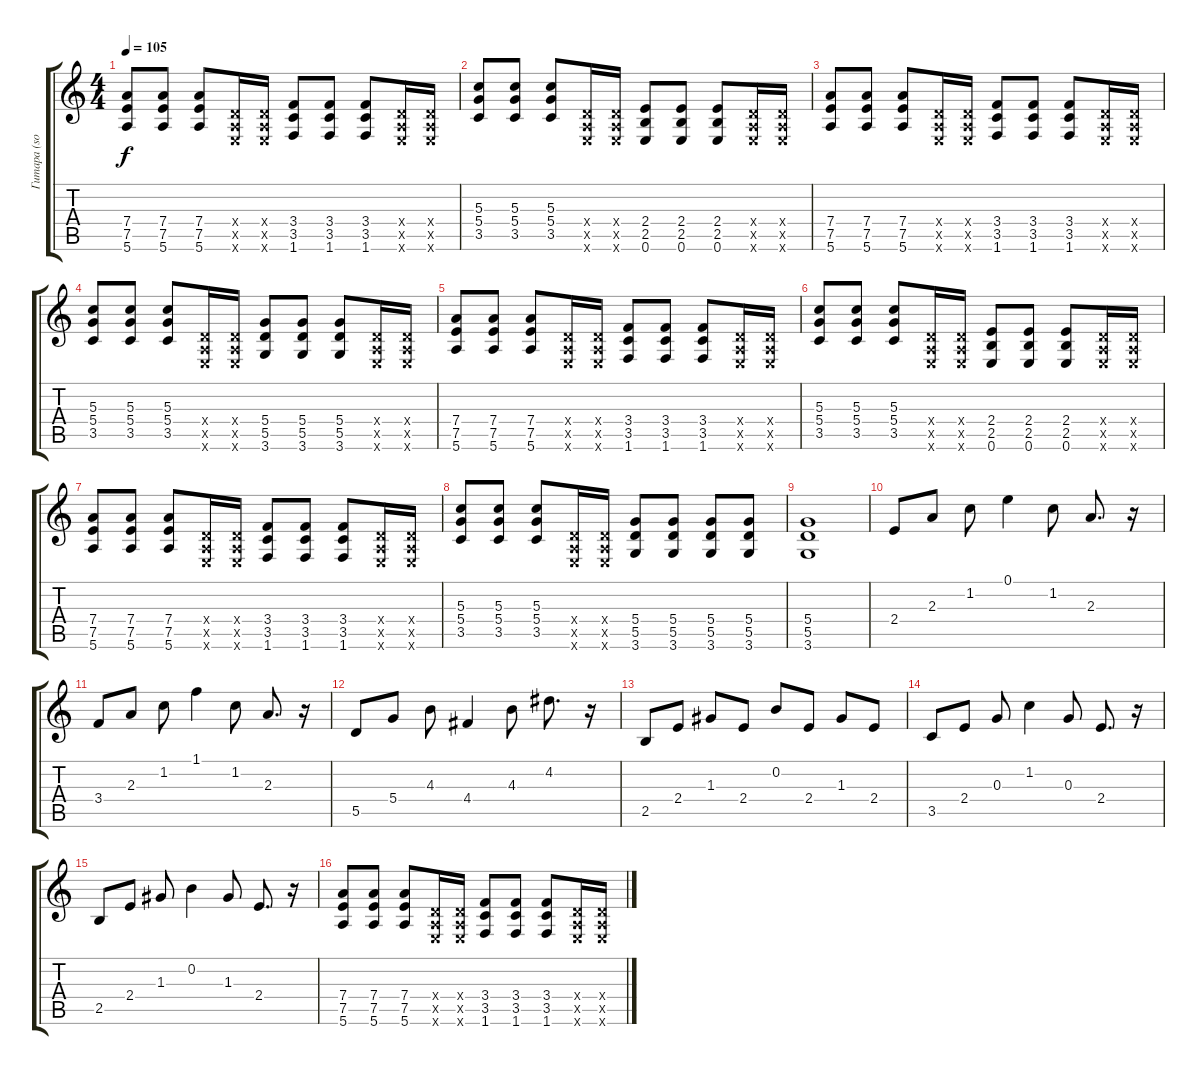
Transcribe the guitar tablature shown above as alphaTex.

\track ("Гитара (soft distortion)" "Гитара (so") {instrument distortionguitar}
\staff {score tabs}
\tuning (E4 B3 G3 D3 A2 E2) {hide}
\ts (4 4)
\tempo 105
\clef g2
\ks c
(7.4 7.5 5.6).8{dy f} (7.4 7.5 5.6).8 (7.4 7.5 5.6).8 (0.4{x} 0.5{x} 0.6{x}).16 (0.4{x} 0.5{x} 0.6{x}).16 (3.4 3.5 1.6).8 (3.4 3.5 1.6).8 (3.4 3.5 1.6).8 (0.4{x} 0.5{x} 0.6{x}).16 (0.4{x} 0.5{x} 0.6{x}).16 |
(5.3 5.4 3.5).8 (5.3 5.4 3.5).8 (5.3 5.4 3.5).8 (0.4{x} 0.5{x} 0.6{x}).16 (0.4{x} 0.5{x} 0.6{x}).16 (2.4 2.5 0.6).8 (2.4 2.5 0.6).8 (2.4 2.5 0.6).8 (0.4{x} 0.5{x} 0.6{x}).16 (0.4{x} 0.5{x} 0.6{x}).16 |
(7.4 7.5 5.6).8 (7.4 7.5 5.6).8 (7.4 7.5 5.6).8 (0.4{x} 0.5{x} 0.6{x}).16 (0.4{x} 0.5{x} 0.6{x}).16 (3.4 3.5 1.6).8 (3.4 3.5 1.6).8 (3.4 3.5 1.6).8 (0.4{x} 0.5{x} 0.6{x}).16 (0.4{x} 0.5{x} 0.6{x}).16 |
(5.3 5.4 3.5).8 (5.3 5.4 3.5).8 (5.3 5.4 3.5).8 (0.4{x} 0.5{x} 0.6{x}).16 (0.4{x} 0.5{x} 0.6{x}).16 (5.4 5.5 3.6).8 (5.4 5.5 3.6).8 (5.4 5.5 3.6).8 (0.4{x} 0.5{x} 0.6{x}).16 (0.4{x} 0.5{x} 0.6{x}).16 |
(7.4 7.5 5.6).8 (7.4 7.5 5.6).8 (7.4 7.5 5.6).8 (0.4{x} 0.5{x} 0.6{x}).16 (0.4{x} 0.5{x} 0.6{x}).16 (3.4 3.5 1.6).8 (3.4 3.5 1.6).8 (3.4 3.5 1.6).8 (0.4{x} 0.5{x} 0.6{x}).16 (0.4{x} 0.5{x} 0.6{x}).16 |
(5.3 5.4 3.5).8 (5.3 5.4 3.5).8 (5.3 5.4 3.5).8 (0.4{x} 0.5{x} 0.6{x}).16 (0.4{x} 0.5{x} 0.6{x}).16 (2.4 2.5 0.6).8 (2.4 2.5 0.6).8 (2.4 2.5 0.6).8 (0.4{x} 0.5{x} 0.6{x}).16 (0.4{x} 0.5{x} 0.6{x}).16 |
(7.4 7.5 5.6).8 (7.4 7.5 5.6).8 (7.4 7.5 5.6).8 (0.4{x} 0.5{x} 0.6{x}).16 (0.4{x} 0.5{x} 0.6{x}).16 (3.4 3.5 1.6).8 (3.4 3.5 1.6).8 (3.4 3.5 1.6).8 (0.4{x} 0.5{x} 0.6{x}).16 (0.4{x} 0.5{x} 0.6{x}).16 |
(5.3 5.4 3.5).8 (5.3 5.4 3.5).8 (5.3 5.4 3.5).8 (0.4{x} 0.5{x} 0.6{x}).16 (0.4{x} 0.5{x} 0.6{x}).16 (5.4 5.5 3.6).8 (5.4 5.5 3.6).8 (5.4 5.5 3.6).8 (5.4 5.5 3.6).8 |
(5.4 5.5 3.6).1 |
2.4.8 2.3.8 1.2.8 0.1.4 1.2.8 2.3.8{d} r.16 |
3.4.8 2.3.8 1.2.8 1.1.4 1.2.8 2.3.8{d} r.16 |
5.5.8 5.4.8 4.3.8 4.4.4 4.3.8 4.2.8{d} r.16 |
2.5.8 2.4.8 1.3.8 2.4.8 0.2.8 2.4.8 1.3.8 2.4.8 |
3.5.8 2.4.8 0.3.8 1.2.4 0.3.8 2.4.8{d} r.16 |
2.5.8 2.4.8 1.3.8 0.2.4 1.3.8 2.4.8{d} r.16 |
(7.4 7.5 5.6).8 (7.4 7.5 5.6).8 (7.4 7.5 5.6).8 (0.4{x} 0.5{x} 0.6{x}).16 (0.4{x} 0.5{x} 0.6{x}).16 (3.4 3.5 1.6).8 (3.4 3.5 1.6).8 (3.4 3.5 1.6).8 (0.4{x} 0.5{x} 0.6{x}).16 (0.4{x} 0.5{x} 0.6{x}).16
